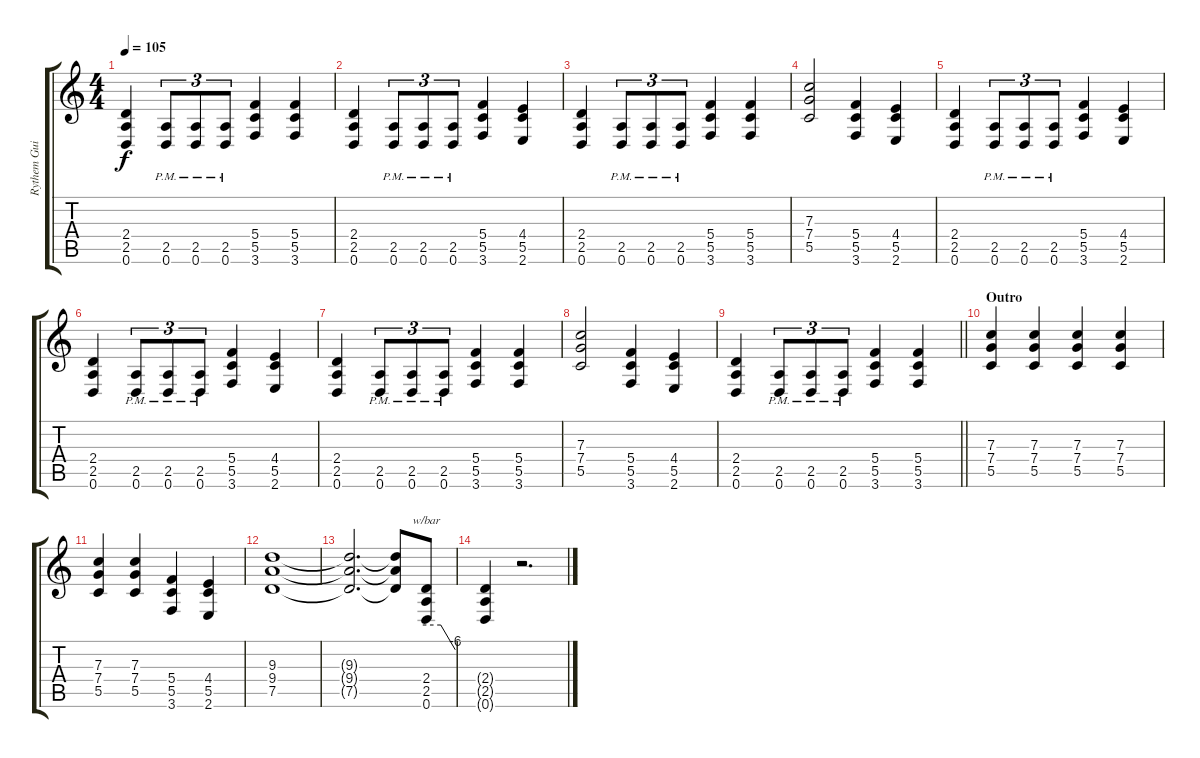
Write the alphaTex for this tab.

\track ("Rythem Guitar 1" "Rythem Gui") {instrument distortionguitar}
\staff {score tabs}
\tuning (D4 A3 F3 C3 G2 D2) {hide}
\ts (4 4)
\tempo 105
\clef g2
\ks c
(2.4 2.5 0.6).4{dy f} (2.5{pm} 0.6{pm}).8{tu (3 2)} (2.5{pm} 0.6{pm}).8{tu (3 2)} (2.5{pm} 0.6{pm}).8{tu (3 2)} (5.4 5.5 3.6).4 (5.4 5.5 3.6).4 |
(2.4 2.5 0.6).4 (2.5{pm} 0.6{pm}).8{tu (3 2)} (2.5{pm} 0.6{pm}).8{tu (3 2)} (2.5{pm} 0.6{pm}).8{tu (3 2)} (5.4 5.5 3.6).4 (4.4 5.5 2.6).4 |
(2.4 2.5 0.6).4 (2.5{pm} 0.6{pm}).8{tu (3 2)} (2.5{pm} 0.6{pm}).8{tu (3 2)} (2.5{pm} 0.6{pm}).8{tu (3 2)} (5.4 5.5 3.6).4 (5.4 5.5 3.6).4 |
(7.3 7.4 5.5).2 (5.4 5.5 3.6).4 (4.4 5.5 2.6).4 |
(2.4 2.5 0.6).4 (2.5{pm} 0.6{pm}).8{tu (3 2)} (2.5{pm} 0.6{pm}).8{tu (3 2)} (2.5{pm} 0.6{pm}).8{tu (3 2)} (5.4 5.5 3.6).4 (4.4 5.5 2.6).4 |
(2.4 2.5 0.6).4 (2.5{pm} 0.6{pm}).8{tu (3 2)} (2.5{pm} 0.6{pm}).8{tu (3 2)} (2.5{pm} 0.6{pm}).8{tu (3 2)} (5.4 5.5 3.6).4 (4.4 5.5 2.6).4 |
(2.4 2.5 0.6).4 (2.5{pm} 0.6{pm}).8{tu (3 2)} (2.5{pm} 0.6{pm}).8{tu (3 2)} (2.5{pm} 0.6{pm}).8{tu (3 2)} (5.4 5.5 3.6).4 (5.4 5.5 3.6).4 |
(7.3 7.4 5.5).2 (5.4 5.5 3.6).4 (4.4 5.5 2.6).4 |
\barLineRight lightlight
(2.4 2.5 0.6).4 (2.5{pm} 0.6{pm}).8{tu (3 2)} (2.5{pm} 0.6{pm}).8{tu (3 2)} (2.5{pm} 0.6{pm}).8{tu (3 2)} (5.4 5.5 3.6).4 (5.4 5.5 3.6).4 |
\section ("" "Outro")
(7.3 7.4 5.5).4 (7.3 7.4 5.5).4 (7.3 7.4 5.5).4 (7.3 7.4 5.5).4 |
(7.3 7.4 5.5).4 (7.3 7.4 5.5).4 (5.4 5.5 3.6).4 (4.4 5.5 2.6).4 |
(9.3 9.4 7.5).1 |
(9.3{t} 9.4{t} 7.5{t}).2{d} (9.3{t} 9.4{t} 7.5{t}).8 (2.4 2.5 0.6).8{tbe (custom default 0 0 30 0 60 -24)} |
(2.4{t} 2.5{t} 0.6{t}).4 r.2{d}
